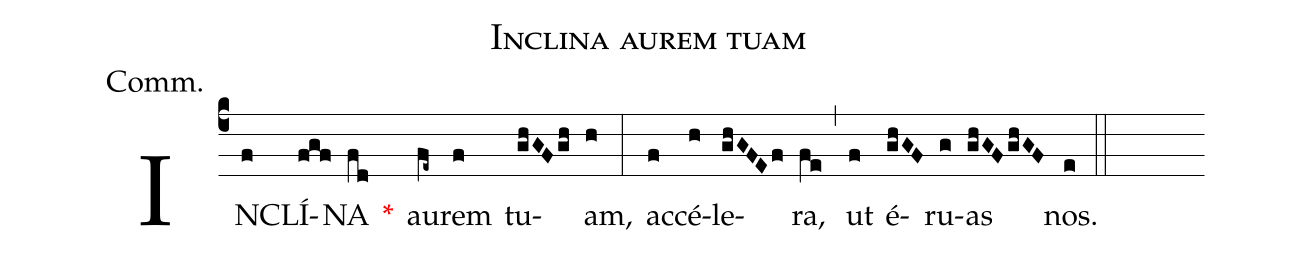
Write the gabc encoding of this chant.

name:Inclina aurem tuam;
annotation:Comm.;
mode:IV.;
office-part:Communion;
%%
(c4) IN(f)CLÍ(fgf)NA(fd) <v>\red{*}</v>() au(fe~)rem(f) tu(ghGF/gh)am,(h) (:) ac(f)cé(h)le(ghGFEf)ra,(fe) (,) ut(f) é(ghGF)ru(g)as(ghGF/ghGF) nos.(e) (::)
